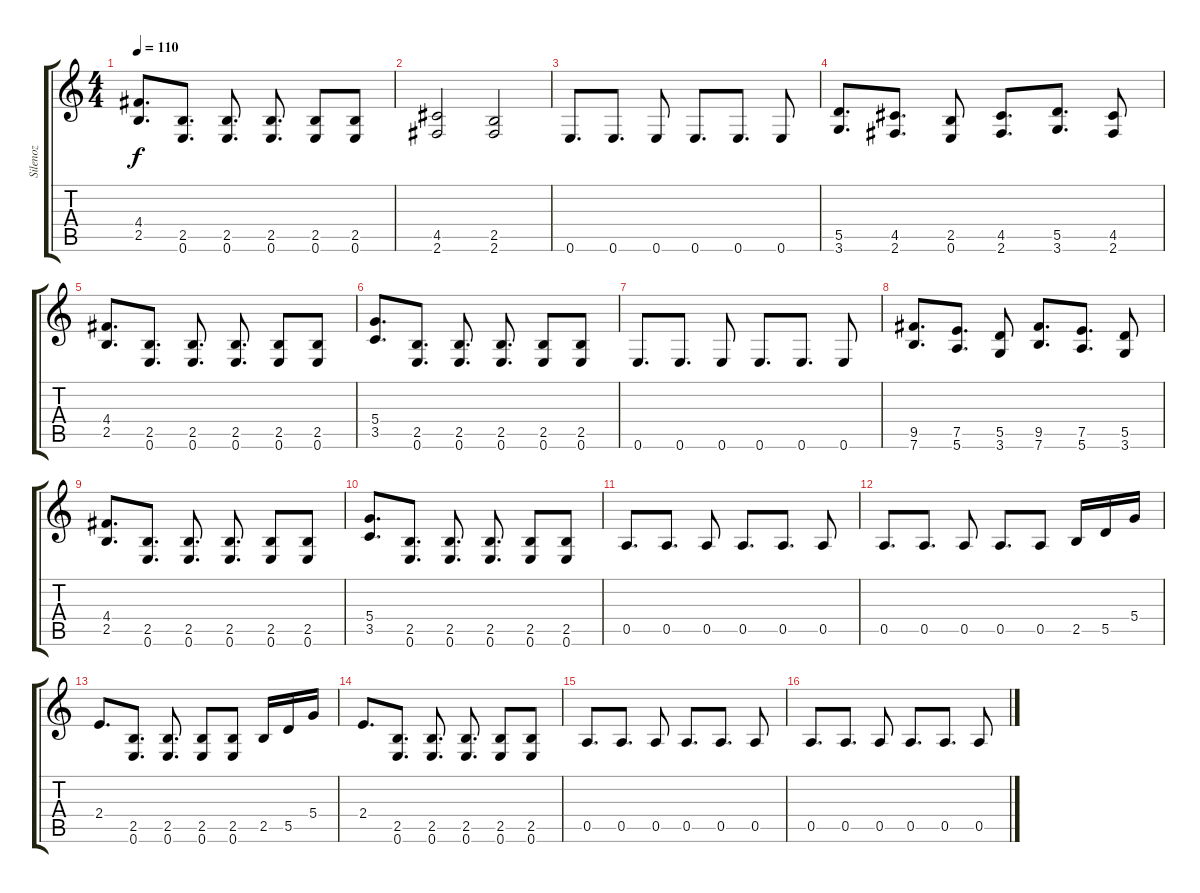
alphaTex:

\track ("Silenoz" "Silenoz") {mute instrument distortionguitar}
\staff {score tabs}
\tuning (E4 B3 G3 D3 A2 E2) {hide}
\ts (4 4)
\tempo 110
\clef g2
\ks c
(4.4 2.5).8{d dy f} (2.5 0.6).8{d} (2.5 0.6).8{d} (2.5 0.6).8{d} (2.5 0.6).8 (2.5 0.6).8 |
(4.5 2.6).2 (2.5 2.6).2 |
0.6.8{d} 0.6.8{d} 0.6.8 0.6.8{d} 0.6.8{d} 0.6.8 |
(5.5 3.6).8{d} (4.5 2.6).8{d} (2.5 0.6).8 (4.5 2.6).8{d} (5.5 3.6).8{d} (4.5 2.6).8 |
(4.4 2.5).8{d} (2.5 0.6).8{d} (2.5 0.6).8{d} (2.5 0.6).8{d} (2.5 0.6).8 (2.5 0.6).8 |
(5.4 3.5).8{d} (2.5 0.6).8{d} (2.5 0.6).8{d} (2.5 0.6).8{d} (2.5 0.6).8 (2.5 0.6).8 |
0.6.8{d} 0.6.8{d} 0.6.8 0.6.8{d} 0.6.8{d} 0.6.8 |
(9.5 7.6).8{d} (7.5 5.6).8{d} (5.5 3.6).8 (9.5 7.6).8{d} (7.5 5.6).8{d} (5.5 3.6).8 |
(4.4 2.5).8{d} (2.5 0.6).8{d} (2.5 0.6).8{d} (2.5 0.6).8{d} (2.5 0.6).8 (2.5 0.6).8 |
(5.4 3.5).8{d} (2.5 0.6).8{d} (2.5 0.6).8{d} (2.5 0.6).8{d} (2.5 0.6).8 (2.5 0.6).8 |
0.5.8{d} 0.5.8{d} 0.5.8 0.5.8{d} 0.5.8{d} 0.5.8 |
0.5.8{d} 0.5.8{d} 0.5.8 0.5.8{d} 0.5.8 2.5.16 5.5.16 5.4.16 |
2.4.8{d} (2.5 0.6).8{d} (2.5 0.6).8{d} (2.5 0.6).8 (2.5 0.6).8 2.5.16 5.5.16 5.4.16 |
2.4.8{d} (2.5 0.6).8{d} (2.5 0.6).8{d} (2.5 0.6).8{d} (2.5 0.6).8 (2.5 0.6).8 |
0.5.8{d} 0.5.8{d} 0.5.8 0.5.8{d} 0.5.8{d} 0.5.8 |
0.5.8{d} 0.5.8{d} 0.5.8 0.5.8{d} 0.5.8{d} 0.5.8
